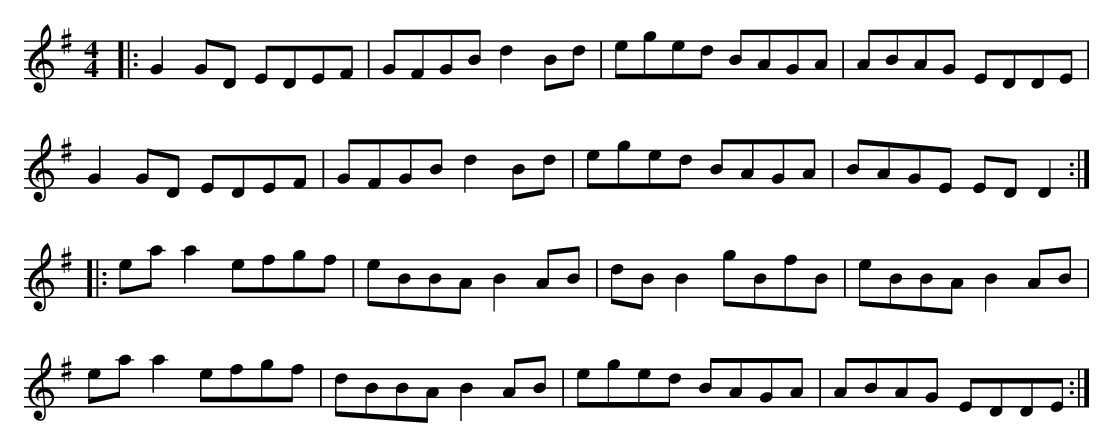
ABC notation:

X:1
M:4/4
K:G
|:G2 GD EDEF|GFGB d2 Bd|eged BAGA|ABAG EDDE|
G2GD EDEF|GFGB d2 Bd|eged BAGA|BAGE ED D2:|
|:ea a2 efgf| eBBA B2 AB|dB B2gBfB|eBBA B2 AB|
ea a2 efgf|dBBA B2 AB|eged BAGA| ABAG EDDE :|
